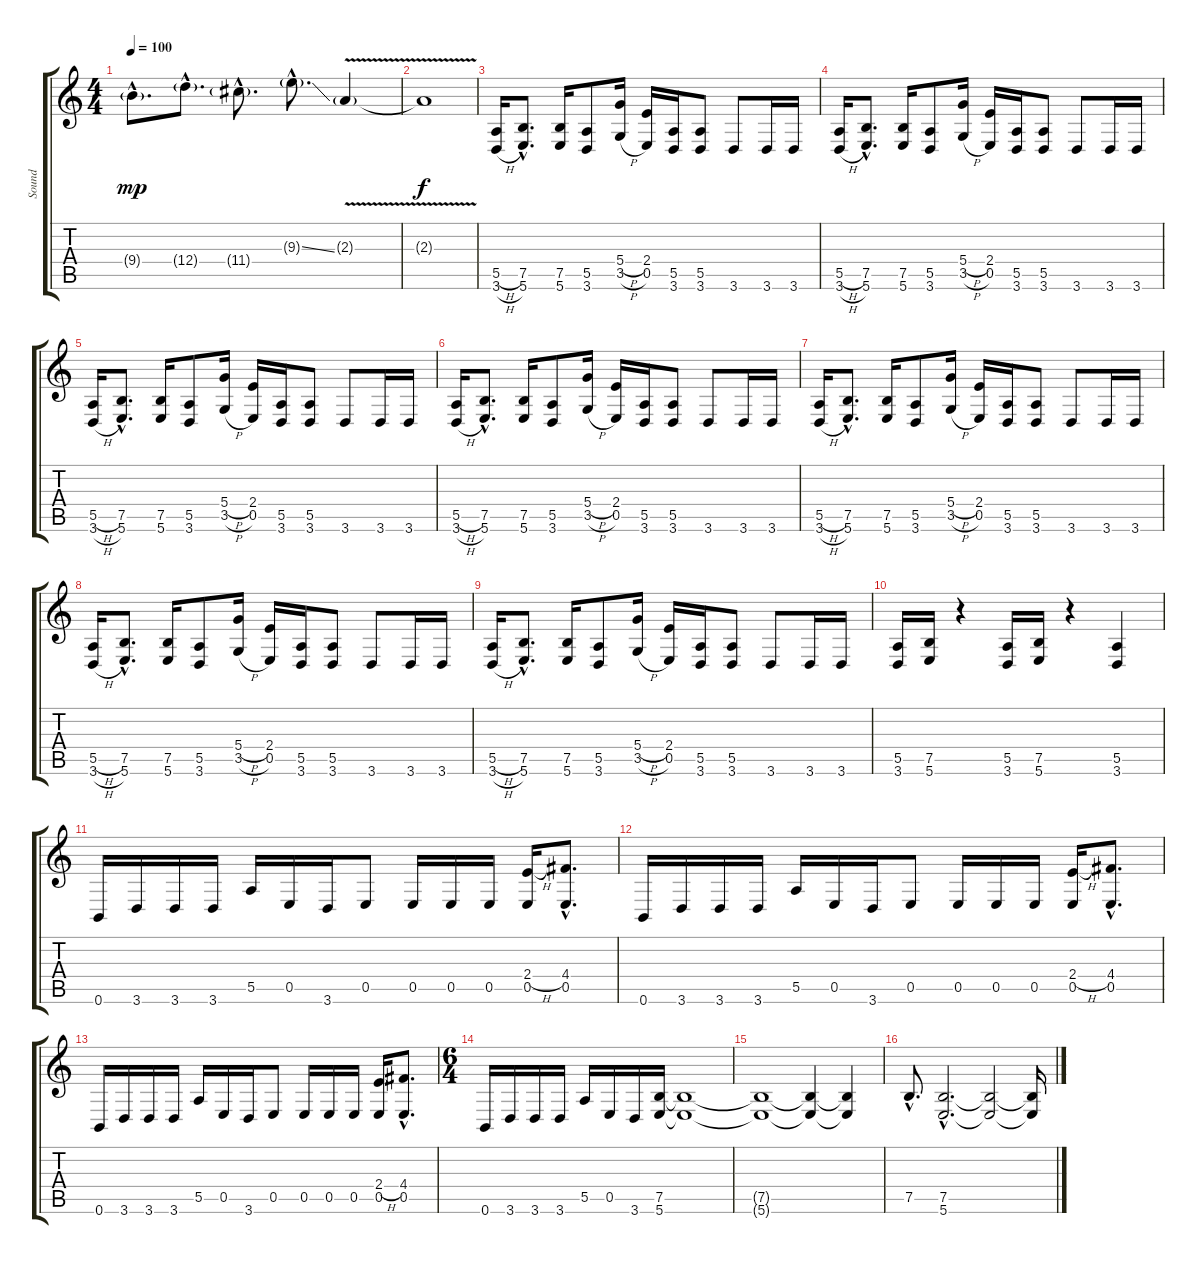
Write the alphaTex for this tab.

\track ("Sound" "Sound") {instrument overdrivenguitar}
\staff {score tabs}
\tuning (E4 B3 G3 D3 E2 B1) {hide}
\ts (4 4)
\tempo 100
\clef g2
\ks c
9.4{g hac}.8{d dy mp} 12.4{g hac}.8{d} 11.4{g hac}.8{d} 9.3{ss g hac}.8{d} 2.3{v g}.4 |
2.3{t}.1{dy f} |
(5.5{h} 3.6{h}).16 (7.5{hac} 5.6{hac}).8{d} (7.5 5.6).16 (5.5 3.6).8 (5.4{h} 3.5{h}).16 (2.4 0.5).16 (5.5 3.6).16 (5.5 3.6).8 3.6.8 3.6.16 3.6.16 |
(5.5{h} 3.6{h}).16 (7.5{hac} 5.6{hac}).8{d} (7.5 5.6).16 (5.5 3.6).8 (5.4{h} 3.5{h}).16 (2.4 0.5).16 (5.5 3.6).16 (5.5 3.6).8 3.6.8 3.6.16 3.6.16 |
(5.5{h} 3.6{h}).16 (7.5{hac} 5.6{hac}).8{d} (7.5 5.6).16 (5.5 3.6).8 (5.4{h} 3.5{h}).16 (2.4 0.5).16 (5.5 3.6).16 (5.5 3.6).8 3.6.8 3.6.16 3.6.16 |
(5.5{h} 3.6{h}).16 (7.5{hac} 5.6{hac}).8{d} (7.5 5.6).16 (5.5 3.6).8 (5.4{h} 3.5{h}).16 (2.4 0.5).16 (5.5 3.6).16 (5.5 3.6).8 3.6.8 3.6.16 3.6.16 |
(5.5{h} 3.6{h}).16 (7.5{hac} 5.6{hac}).8{d} (7.5 5.6).16 (5.5 3.6).8 (5.4{h} 3.5{h}).16 (2.4 0.5).16 (5.5 3.6).16 (5.5 3.6).8 3.6.8 3.6.16 3.6.16 |
(5.5{h} 3.6{h}).16 (7.5{hac} 5.6{hac}).8{d} (7.5 5.6).16 (5.5 3.6).8 (5.4{h} 3.5{h}).16 (2.4 0.5).16 (5.5 3.6).16 (5.5 3.6).8 3.6.8 3.6.16 3.6.16 |
(5.5{h} 3.6{h}).16 (7.5{hac} 5.6{hac}).8{d} (7.5 5.6).16 (5.5 3.6).8 (5.4{h} 3.5{h}).16 (2.4 0.5).16 (5.5 3.6).16 (5.5 3.6).8 3.6.8 3.6.16 3.6.16 |
(5.5 3.6).16 (7.5 5.6).16 r.4 (5.5 3.6).16 (7.5 5.6).16 r.4 (5.5 3.6).4 |
0.6.16 3.6.16 3.6.16 3.6.16 5.5.16 0.5.16 3.6.16 0.5.8 0.5.16 0.5.16 0.5.16 (2.4{h} 0.5).16 (4.4{hac} 0.5{hac}).8{d} |
0.6.16 3.6.16 3.6.16 3.6.16 5.5.16 0.5.16 3.6.16 0.5.8 0.5.16 0.5.16 0.5.16 (2.4{h} 0.5).16 (4.4{hac} 0.5{hac}).8{d} |
0.6.16 3.6.16 3.6.16 3.6.16 5.5.16 0.5.16 3.6.16 0.5.8 0.5.16 0.5.16 0.5.16 (2.4{h} 0.5).16 (4.4{hac} 0.5{hac}).8{d} |
\ts (6 4)
0.6.16 3.6.16 3.6.16 3.6.16 5.5.16 0.5.16 3.6.16 (7.5 5.6).16 (7.5{t} 5.6{t}).1 |
(7.5{t} 5.6{t}).1 (7.5{t} 5.6{t}).4 (7.5{t} 5.6{t}).4 |
7.5{hac}.8{d} (7.5{hac} 5.6{hac}).2{d} (7.5{t} 5.6{t}).2 (7.5{t} 5.6{t}).16
